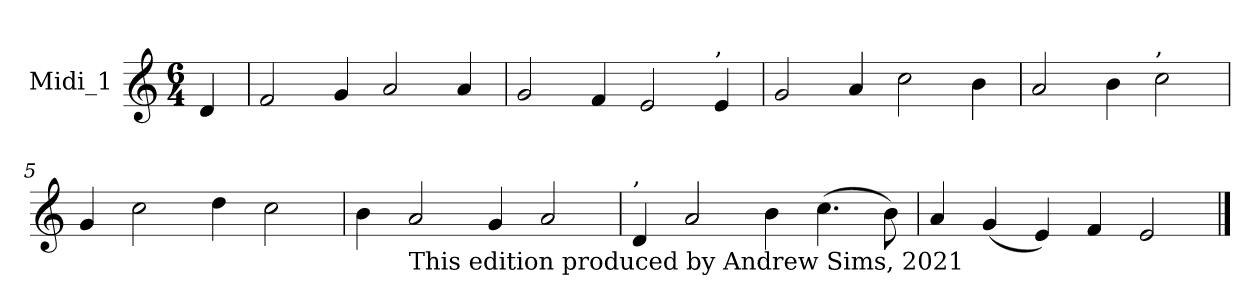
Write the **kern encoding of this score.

**kern
*part1
*staff1
*I"Midi_1
*clefG2
*k[]
*C:
*M6/4
=
4d
=1
2f
4g
2a
4a
=2
2g
4f
2e
!LO:TX:a:t=,
4e
=3
2g
4a
2cc
4b
=4
2a
4b
!LO:TX:a:t=,
2cc
!!LO:LB:g=z
=5
4g
2cc
4dd
2cc
=6
4b
!LO:TX:b:t=This edition produced by Andrew Sims, 2021
2a
4g
2a
=7
!LO:TX:a:t=,
4d
2a
4b
(>4.cc
8b)
=8
4a
(<4g
4e)
4f
2e
==
*-
